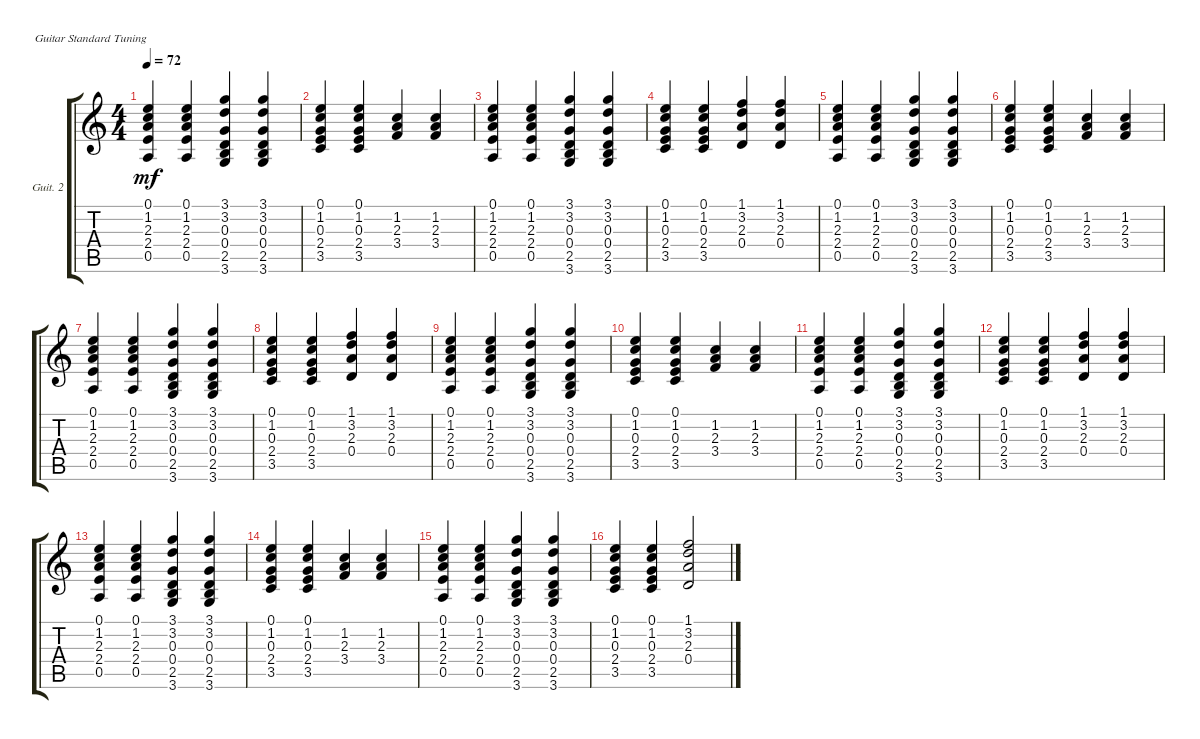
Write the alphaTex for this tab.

\defaultSystemsLayout 4
\bracketExtendMode groupsimilarinstruments
\firstSystemTrackNameOrientation horizontal
\otherSystemsTrackNameOrientation horizontal
\track ("Guitarra rítmica" "Guit. 2") {instrument acousticguitarsteel}
\staff {score tabs}
\tuning (E4 B3 G3 D3 A2 E2)
\ts (4 4)
\scale
0.508392
\tempo 72
\accidentals auto
\clef g2
\ottava regular
\simile none
\ks c
(0.5 2.4 2.3 1.2 0.1).4{dy mf} (0.5 2.4 2.3 1.2 0.1).4 (3.6 2.5 0.4 0.3 3.2 3.1).4 (3.6 2.5 0.4 0.3 3.2 3.1).4 |
\scale
0.491566 (3.5 2.4 0.3 1.2 0.1).4 (3.5 2.4 0.3 1.2 0.1).4 (3.4 2.3 1.2).4 (3.4 2.3 1.2).4 |
(0.5 2.4 2.3 1.2 0.1).4 (0.5 2.4 2.3 1.2 0.1).4 (3.6 2.5 0.4 0.3 3.2 3.1).4 (3.6 2.5 0.4 0.3 3.2 3.1).4 |
(3.5 2.4 0.3 1.2 0.1).4 (3.5 2.4 0.3 1.2 0.1).4 (0.4 2.3 3.2 1.1).4 (0.4 2.3 3.2 1.1).4 |
(0.5 2.4 2.3 1.2 0.1).4 (0.5 2.4 2.3 1.2 0.1).4 (3.6 2.5 0.4 0.3 3.2 3.1).4 (3.6 2.5 0.4 0.3 3.2 3.1).4 |
(3.5 2.4 0.3 1.2 0.1).4 (3.5 2.4 0.3 1.2 0.1).4 (3.4 2.3 1.2).4 (3.4 2.3 1.2).4 |
\scale
0.515532 (0.5 2.4 2.3 1.2 0.1).4 (0.5 2.4 2.3 1.2 0.1).4 (3.6 2.5 0.4 0.3 3.2 3.1).4 (3.6 2.5 0.4 0.3 3.2 3.1).4 |
\scale
0.484442 (3.5 2.4 0.3 1.2 0.1).4 (3.5 2.4 0.3 1.2 0.1).4 (0.4 2.3 3.2 1.1).4 (0.4 2.3 3.2 1.1).4 |
(0.5 2.4 2.3 1.2 0.1).4 (0.5 2.4 2.3 1.2 0.1).4 (3.6 2.5 0.4 0.3 3.2 3.1).4 (3.6 2.5 0.4 0.3 3.2 3.1).4 |
(3.5 2.4 0.3 1.2 0.1).4 (3.5 2.4 0.3 1.2 0.1).4 (3.4 2.3 1.2).4 (3.4 2.3 1.2).4 |
\scale
0.487335 (0.5 2.4 2.3 1.2 0.1).4 (0.5 2.4 2.3 1.2 0.1).4 (3.6 2.5 0.4 0.3 3.2 3.1).4 (3.6 2.5 0.4 0.3 3.2 3.1).4 |
\scale
0.512868 (3.5 2.4 0.3 1.2 0.1).4 (3.5 2.4 0.3 1.2 0.1).4 (0.4 2.3 3.2 1.1).4 (0.4 2.3 3.2 1.1).4 |
\scale
0.514104 (0.5 2.4 2.3 1.2 0.1).4 (0.5 2.4 2.3 1.2 0.1).4 (3.6 2.5 0.4 0.3 3.2 3.1).4 (3.6 2.5 0.4 0.3 3.2 3.1).4 |
\scale
0.485867 (3.5 2.4 0.3 1.2 0.1).4 (3.5 2.4 0.3 1.2 0.1).4 (3.4 2.3 1.2).4 (3.4 2.3 1.2).4 |
\scale
0.48856 (0.5 2.4 2.3 1.2 0.1).4 (0.5 2.4 2.3 1.2 0.1).4 (3.6 2.5 0.4 0.3 3.2 3.1).4 (3.6 2.5 0.4 0.3 3.2 3.1).4 |
\scale
0.511603 (3.5 2.4 0.3 1.2 0.1).4 (3.5 2.4 0.3 1.2 0.1).4 (0.4 2.3 3.2 1.1).2
